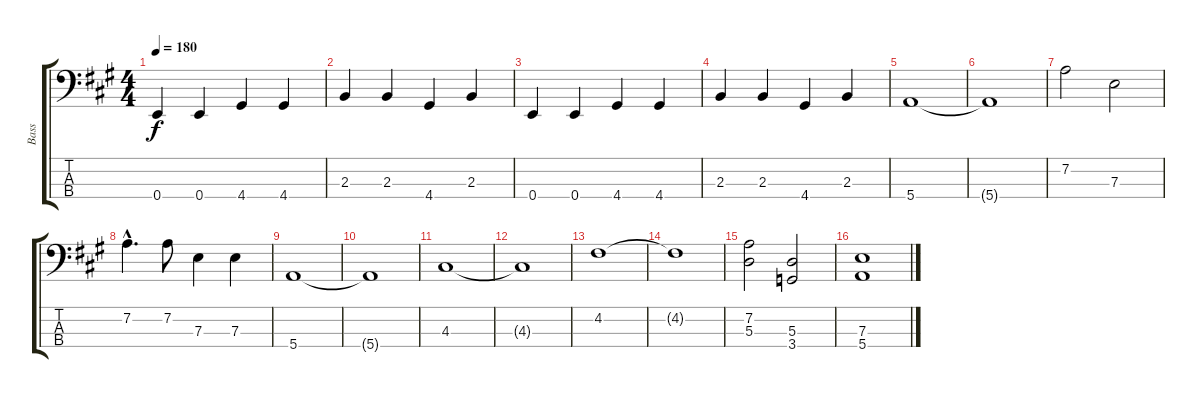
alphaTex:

\track ("Bass" "Bass") {instrument electricbassfinger}
\staff {score tabs}
\tuning (G2 D2 A1 E1) {hide}
\ts (4 4)
\tempo 180
\clef f4
\ks a
0.4.4{dy f} 0.4.4 4.4.4 4.4.4 |
2.3.4 2.3.4 4.4.4 2.3.4 |
0.4.4 0.4.4 4.4.4 4.4.4 |
2.3.4 2.3.4 4.4.4 2.3.4 |
5.4.1 |
5.4{t}.1 |
7.2.2 7.3.2 |
7.2{hac}.4{d} 7.2.8 7.3.4 7.3.4 |
5.4.1 |
5.4{t}.1 |
4.3.1 |
4.3{t}.1 |
4.2.1 |
4.2{t}.1 |
(7.2 5.3).2 (5.3 3.4).2 |
(7.3 5.4).1
